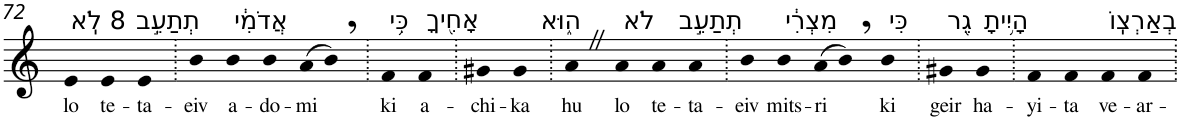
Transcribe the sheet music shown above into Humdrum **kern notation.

**kern	**text
*part1	*part1
*staff1	*staff1
*I"Piano	*
*I'Pno	*
!!LO:PB:g=z
*clefG2	*
*k[]	*
=72	=72
!LO:TX:a:t=8 לֹֽא	!
!	!LO:LY:b
4e	lo
!LO:TX:a:t=תְתַעֵ֣ב	!
!	!LO:LY:b
4e	te-
!	!LO:LY:b
4e	-ta-
=73.	=73.
!	!LO:LY:b
4b	-eiv
!LO:TX:a:t=אֲדֹמִ֔י	!
!	!LO:LY:b
4b	a-
!	!LO:LY:b
4b	-do-
!	!LO:LY:b
(8a	-mi
8b,)	.
=74.	=74.
!LO:TX:a:t=כִּ֥י	!
!	!LO:LY:b
4f	ki
!LO:TX:a:t=אָחִ֖יךָ	!
!	!LO:LY:b
4f	a-
=75.	=75.
!	!LO:LY:b
4g#X	-chi-
!	!LO:LY:b
4g#	-ka
=76.	=76.
!LO:TX:a:t=ה֑וּא	!
!	!LO:LY:b
4aZ	hu
!LO:TX:a:t=לֹא	!
!	!LO:LY:b
4a	lo
!LO:TX:a:t=תְתַעֵ֣ב	!
!	!LO:LY:b
4a	te-
!	!LO:LY:b
4a	-ta-
=77.	=77.
!	!LO:LY:b
4b	-eiv
!LO:TX:a:t=מִצְרִ֔י	!
!	!LO:LY:b
4b	mits-
!	!LO:LY:b
(8a	-ri
8b,)	.
!LO:TX:a:t=כִּי	!
!	!LO:LY:b
4b	ki
=78.	=78.
!LO:TX:a:t=גֵ֖ר	!
!	!LO:LY:b
4g#X	geir
!LO:TX:a:t=הָיִ֥יתָ	!
!	!LO:LY:b
4g#	ha-
=79.	=79.
!	!LO:LY:b
4f	-yi-
!	!LO:LY:b
4f	-ta
!LO:TX:a:t=בְאַרְצֽוֹ	!
!	!LO:LY:b
4f	ve-
!	!LO:LY:b
4f	-ar-
=.	=.
*-	*-
